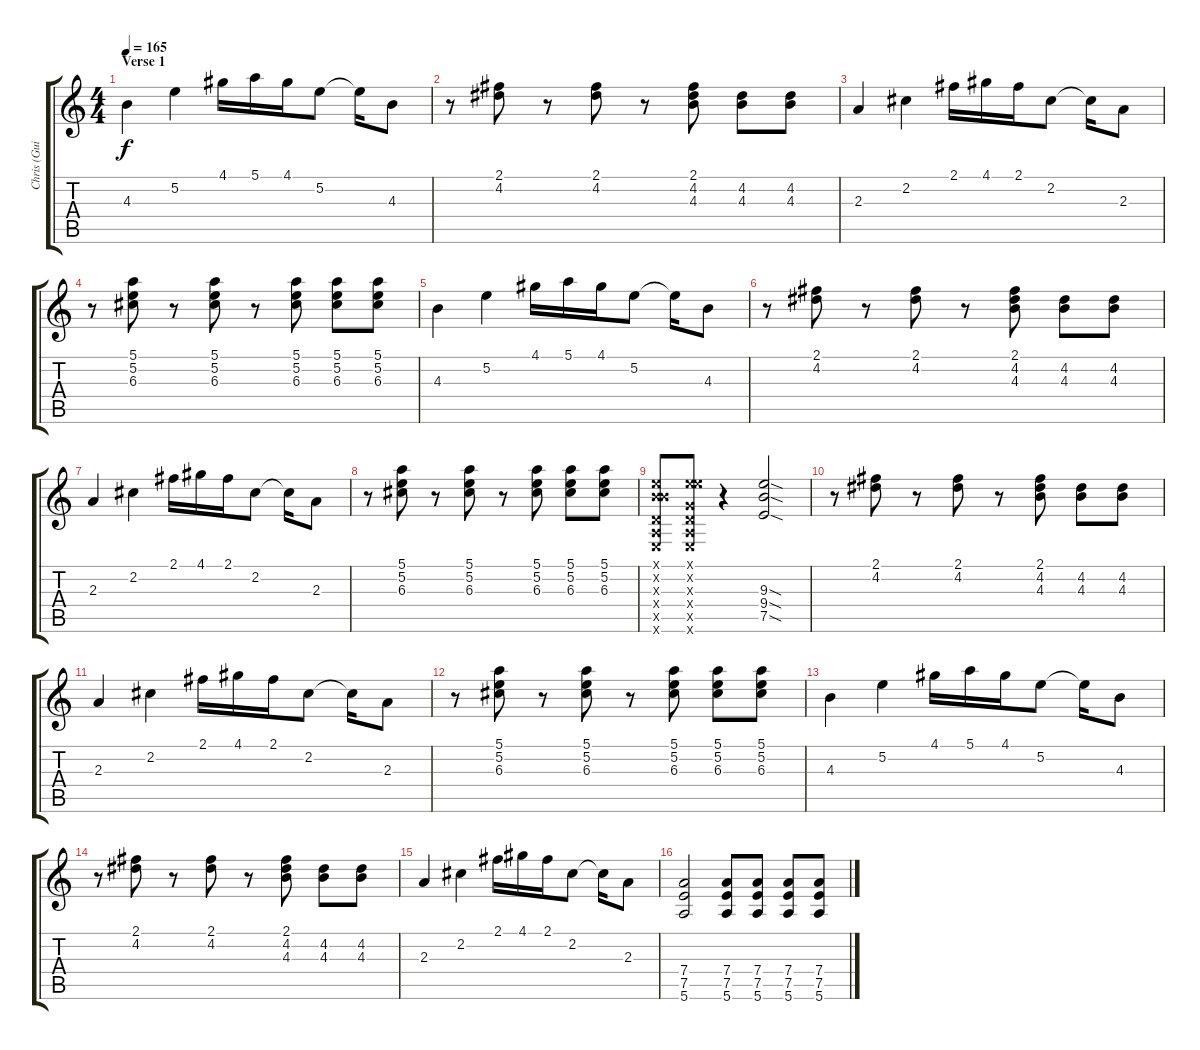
\track ("Chris (Guitar)" "Chris (Gui") {instrument distortionguitar}
\staff {score tabs}
\tuning (E4 B3 G3 D3 A2 E2) {hide}
\ts (4 4)
\section ("" "Verse 1")
\tempo 165
\clef g2
\ks c
4.3.4{dy f instrument electricguitarclean} 5.2.4 4.1.16 5.1.16 4.1.16 5.2.8 5.2{t}.16 4.3.8 |
r.8 (2.1 4.2).8 r.8 (2.1 4.2).8 r.8 (2.1 4.2 4.3).8 (4.2 4.3).8 (4.2 4.3).8 |
2.3.4 2.2.4 2.1.16 4.1.16 2.1.16 2.2.8 2.2{t}.16 2.3.8 |
r.8 (5.1 5.2 6.3).8 r.8 (5.1 5.2 6.3).8 r.8 (5.1 5.2 6.3).8 (5.1 5.2 6.3).8 (5.1 5.2 6.3).8 |
4.3.4 5.2.4 4.1.16 5.1.16 4.1.16 5.2.8 5.2{t}.16 4.3.8 |
r.8 (2.1 4.2).8 r.8 (2.1 4.2).8 r.8 (2.1 4.2 4.3).8 (4.2 4.3).8 (4.2 4.3).8 |
2.3.4 2.2.4 2.1.16 4.1.16 2.1.16 2.2.8 2.2{t}.16 2.3.8 |
r.8 (5.1 5.2 6.3).8 r.8 (5.1 5.2 6.3).8 r.8 (5.1 5.2 6.3).8 (5.1 5.2 6.3).8 (5.1 5.2 6.3).8 |
(0.1{x} 0.2{x} 4.3{x} 0.4{x} 0.5{x} 0.6{x}).8{volume 16 instrument distortionguitar} (0.1{x} 5.2{x} 0.3{x} 0.4{x} 0.5{x} 0.6{x}).8 r.4 (9.3{sod} 9.4{sod} 7.5{sod}).2 |
r.8{volume 11 instrument electricguitarclean} (2.1 4.2).8 r.8 (2.1 4.2).8 r.8 (2.1 4.2 4.3).8 (4.2 4.3).8 (4.2 4.3).8 |
2.3.4 2.2.4 2.1.16 4.1.16 2.1.16 2.2.8 2.2{t}.16 2.3.8 |
r.8 (5.1 5.2 6.3).8 r.8 (5.1 5.2 6.3).8 r.8 (5.1 5.2 6.3).8 (5.1 5.2 6.3).8 (5.1 5.2 6.3).8 |
4.3.4 5.2.4 4.1.16 5.1.16 4.1.16 5.2.8 5.2{t}.16 4.3.8 |
r.8 (2.1 4.2).8 r.8 (2.1 4.2).8 r.8 (2.1 4.2 4.3).8 (4.2 4.3).8 (4.2 4.3).8 |
2.3.4 2.2.4 2.1.16 4.1.16 2.1.16 2.2.8 2.2{t}.16 2.3.8 |
(7.4 7.5 5.6).2{volume 14 instrument distortionguitar} (7.4 7.5 5.6).8 (7.4 7.5 5.6).8 (7.4 7.5 5.6).8 (7.4 7.5 5.6).8
